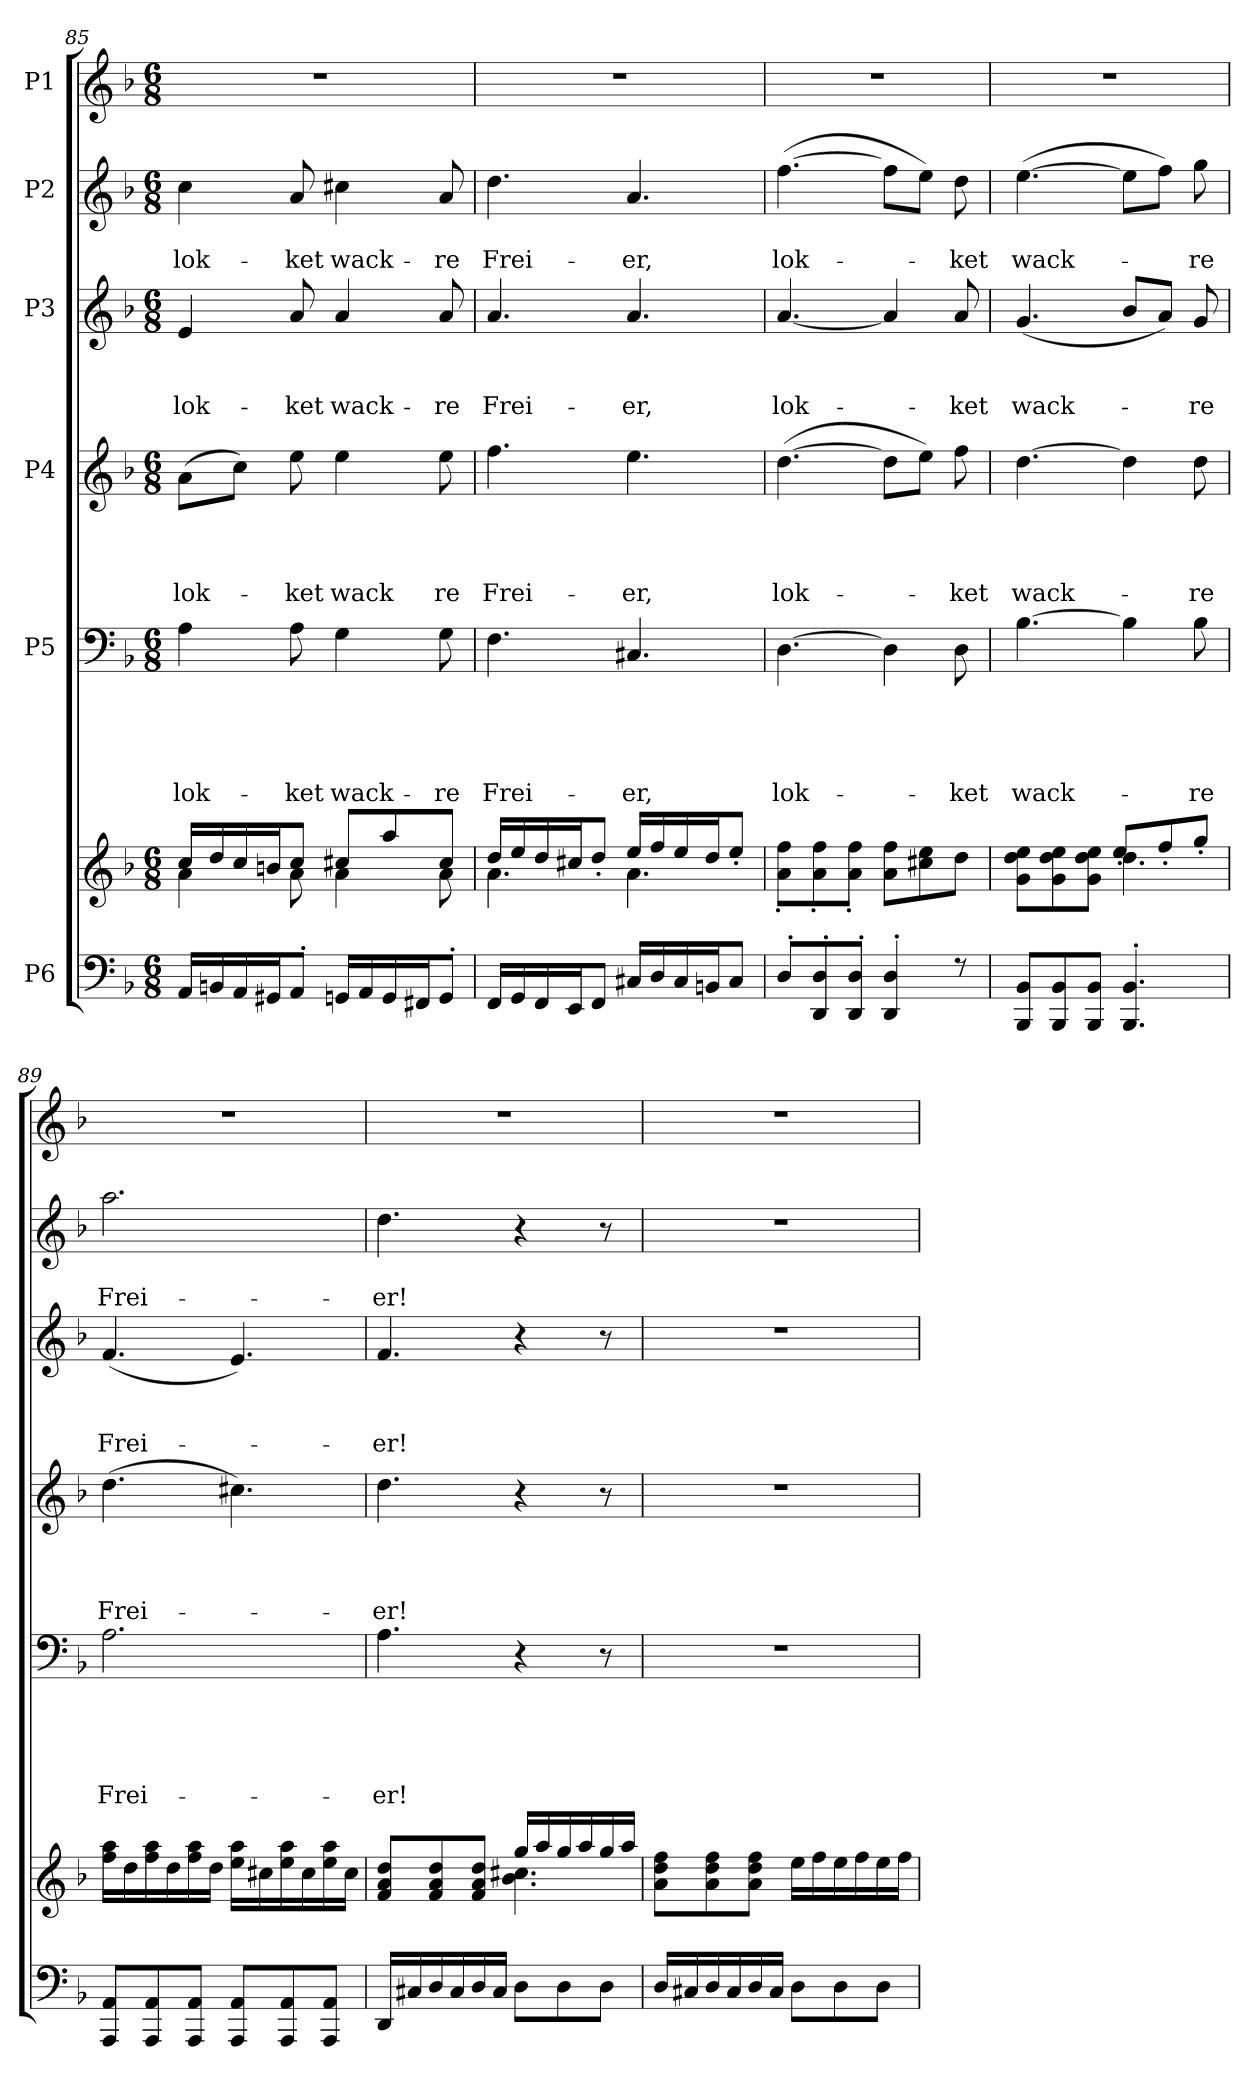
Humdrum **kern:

**kern	**kern	**kern	**text	**text	**text	**text	**text	**kern	**text	**text	**text	**text	**kern	**text	**text	**text	**kern	**text	**text	**kern
*part6	*part6	*part5	*part5	*part5	*part5	*part5	*part5	*part4	*part4	*part4	*part4	*part4	*part3	*part3	*part3	*part3	*part2	*part2	*part2	*part1
*staff7	*staff6	*staff5	*staff5	*staff5	*staff5	*staff5	*staff5	*staff4	*staff4	*staff4	*staff4	*staff4	*staff3	*staff3	*staff3	*staff3	*staff2	*staff2	*staff2	*staff1
*I"P6	*	*I"P5	*	*	*	*	*	*I"P4	*	*	*	*	*I"P3	*	*	*	*I"P2	*	*	*I"P1
*clefF4	*clefG2	*clefF4	*	*	*	*	*	*clefG2	*	*	*	*	*clefG2	*	*	*	*clefG2	*	*	*clefG2
*	*	*	*	*	*	*	*	*ITrd7c12	*	*	*	*	*	*	*	*	*	*	*	*
*k[b-]	*k[b-]	*k[b-]	*	*	*	*	*	*k[b-]	*	*	*	*	*k[b-]	*	*	*	*k[b-]	*	*	*k[b-]
*F:	*F:	*F:	*	*	*	*	*	*F:	*	*	*	*	*F:	*	*	*	*F:	*	*	*F:
*M6/8	*M6/8	*M6/8	*	*	*	*	*	*M6/8	*	*	*	*	*M6/8	*	*	*	*M6/8	*	*	*M6/8
=85	=85	=85	=85	=85	=85	=85	=85	=85	=85	=85	=85	=85	=85	=85	=85	=85	=85	=85	=85	=85
*^	*^	*	*	*	*	*	*	*	*	*	*	*	*	*	*	*	*	*	*	*
!	!	!	!	!	!	!	!	!	!LO:LY:b	!	!	!	!	!LO:LY:b	!	!	!	!LO:LY:b	!	!	!LO:LY:b	!LO:N:vis=1
16AA/LL	2.ryy	4a\	16cc/LL	4A\	.	.	.	.	lok-	(>8A\L	.	.	.	lok-	4e/	.	.	lok-	4cc\	.	lok-	2.r
16BBn/	.	.	16dd/	.	.	.	.	.	.	.	.	.	.	.	.	.	.	.	.	.	.	.
16AA/	.	.	16cc/	.	.	.	.	.	.	8c\J)	.	.	.	.	.	.	.	.	.	.	.	.
16GG#X/J	.	.	16bn/J	.	.	.	.	.	.	.	.	.	.	.	.	.	.	.	.	.	.	.
!	!	!	!	!	!	!	!	!	!LO:LY:b	!	!	!	!	!LO:LY:b	!	!	!	!LO:LY:b	!	!	!LO:LY:b	!
8AA'>/J	.	8a\	8cc'</J	8A\	.	.	.	.	-ket	8e\	.	.	.	-ket	8a/	.	.	-ket	8a/	.	-ket	.
!	!	!	!	!	!	!	!	!	!LO:LY:b	!	!	!	!	!LO:LY:b	!	!	!	!LO:LY:b	!	!	!LO:LY:b	!
16GGn/LL	.	4a\	8cc#X/L	4G\	.	.	.	.	wack-	4e\	.	.	.	wack	4a/	.	.	wack-	4cc#X\	.	wack-	.
16AA/	.	.	.	.	.	.	.	.	.	.	.	.	.	.	.	.	.	.	.	.	.	.
16GG/	.	.	8aa/	.	.	.	.	.	.	.	.	.	.	.	.	.	.	.	.	.	.	.
16FF#X/J	.	.	.	.	.	.	.	.	.	.	.	.	.	.	.	.	.	.	.	.	.	.
!	!	!	!	!	!	!	!	!	!LO:LY:b	!	!	!	!	!LO:LY:b	!	!	!	!LO:LY:b	!	!	!LO:LY:b	!
8GG'>/J	.	8a\	8cc#/J	8G\	.	.	.	.	-re	8e\	.	.	.	re	8a/	.	.	-re	8a/	.	-re	.
=86	=86	=86	=86	=86	=86	=86	=86	=86	=86	=86	=86	=86	=86	=86	=86	=86	=86	=86	=86	=86	=86	=86
!	!	!	!	!	!	!	!	!	!LO:LY:b	!	!	!	!	!LO:LY:b	!	!	!	!LO:LY:b	!	!	!LO:LY:b	!LO:N:vis=1
16FF/LL	2.ryy	4.a\	16dd/LL	4.F\	.	.	.	.	Frei-	4.f\	.	.	.	Frei-	4.a/	.	.	Frei-	4.dd\	.	Frei-	2.r
16GG/	.	.	16ee/	.	.	.	.	.	.	.	.	.	.	.	.	.	.	.	.	.	.	.
16FF/	.	.	16dd/	.	.	.	.	.	.	.	.	.	.	.	.	.	.	.	.	.	.	.
16EE/J	.	.	16cc#X/J	.	.	.	.	.	.	.	.	.	.	.	.	.	.	.	.	.	.	.
8FF/J	.	.	8dd'>/J	.	.	.	.	.	.	.	.	.	.	.	.	.	.	.	.	.	.	.
!	!	!	!	!	!	!	!	!	!LO:LY:b	!	!	!	!	!LO:LY:b	!	!	!	!LO:LY:b	!	!	!LO:LY:b	!
16C#X/LL	.	4.a\	16ee/LL	4.C#X/	.	.	.	.	-er,	4.e\	.	.	.	-er,	4.a/	.	.	-er,	4.a/	.	-er,	.
16D/	.	.	16ff/	.	.	.	.	.	.	.	.	.	.	.	.	.	.	.	.	.	.	.
16C#/	.	.	16ee/	.	.	.	.	.	.	.	.	.	.	.	.	.	.	.	.	.	.	.
16BBn/J	.	.	16dd/J	.	.	.	.	.	.	.	.	.	.	.	.	.	.	.	.	.	.	.
8C#/J	.	.	8ee'>/J	.	.	.	.	.	.	.	.	.	.	.	.	.	.	.	.	.	.	.
=87	=87	=87	=87	=87	=87	=87	=87	=87	=87	=87	=87	=87	=87	=87	=87	=87	=87	=87	=87	=87	=87	=87
!	!	!	!	!	!	!	!	!	!LO:LY:b	!	!	!	!	!LO:LY:b	!	!	!	!LO:LY:b	!	!	!LO:LY:b	!LO:N:vis=1
8D'>/L	2.ryy	2.ryy	8a\'> 8ff\'>L	[>4.D\	.	.	.	.	lok-	(>[>4.d\	.	.	.	lok-	[<4.a/	.	.	lok-	(>[>4.ff\	.	lok-	2.r
8DD/'> 8D/'>	.	.	8a\'> 8ff\'>	.	.	.	.	.	.	.	.	.	.	.	.	.	.	.	.	.	.	.
8DD/'> 8D/'>J	.	.	8a\'> 8ff\'>J	.	.	.	.	.	.	.	.	.	.	.	.	.	.	.	.	.	.	.
4DD/'> 4D/'>	.	.	8a\ 8ff\L	4D\]	.	.	.	.	.	8d\L]	.	.	.	.	4a/]	.	.	.	8ff\L]	.	.	.
.	.	.	8cc#X\ 8ee\	.	.	.	.	.	.	8e\J)	.	.	.	.	.	.	.	.	8ee\J)	.	.	.
!	!	!	!	!	!	!	!	!	!LO:LY:b	!	!	!	!	!LO:LY:b	!	!	!	!LO:LY:b	!	!	!LO:LY:b	!
8r	.	.	8dd\J	8D\	.	.	.	.	-ket	8f\	.	.	.	-ket	8a/	.	.	-ket	8dd\	.	-ket	.
!!LO:LB:g=z
=88	=88	=88	=88	=88	=88	=88	=88	=88	=88	=88	=88	=88	=88	=88	=88	=88	=88	=88	=88	=88	=88	=88
!	!	!	!	!	!	!	!	!	!LO:LY:b	!	!	!	!	!LO:LY:b	!	!	!	!LO:LY:b	!	!	!LO:LY:b	!LO:N:vis=1
8BBB-/ 8BB-/L	2.ryy	4.ryy	8g\ 8dd\ 8ee\L	[>4.B-\	.	.	.	.	wack-	[>4.d\	.	.	.	wack-	(<4.g/	.	.	wack-	(>[>4.ee\	.	wack-	2.r
8BBB-/ 8BB-/	.	.	8g\ 8dd\ 8ee\	.	.	.	.	.	.	.	.	.	.	.	.	.	.	.	.	.	.	.
8BBB-/ 8BB-/J	.	.	8g\ 8dd\ 8ee\J	.	.	.	.	.	.	.	.	.	.	.	.	.	.	.	.	.	.	.
4.BBB-/'> 4.BB-/'>	.	4.dd\	8ee'>/L	4B-\]	.	.	.	.	.	4d\]	.	.	.	.	8b-/L	.	.	.	8ee\L]	.	.	.
.	.	.	8ff'>/	.	.	.	.	.	.	.	.	.	.	.	8a/J)	.	.	.	8ff\J)	.	.	.
!	!	!	!	!	!	!	!	!	!LO:LY:b	!	!	!	!	!LO:LY:b	!	!	!	!LO:LY:b	!	!	!LO:LY:b	!
.	.	.	8gg'>/J	8B-\	.	.	.	.	-re	8d\	.	.	.	-re	8g/	.	.	-re	8gg\	.	-re	.
=89	=89	=89	=89	=89	=89	=89	=89	=89	=89	=89	=89	=89	=89	=89	=89	=89	=89	=89	=89	=89	=89	=89
!	!	!	!	!	!	!	!	!	!LO:LY:b	!	!	!	!	!LO:LY:b	!	!	!	!LO:LY:b	!	!	!LO:LY:b	!LO:N:vis=1
8AAA/ 8AA/L	2.ryy	2.ryy	16ff\ 16aa\LL	2.A\	.	.	.	.	Frei-	(>4.d\	.	.	.	Frei-	(<4.f/	.	.	Frei-	2.aa\	.	Frei-	2.r
.	.	.	16dd\	.	.	.	.	.	.	.	.	.	.	.	.	.	.	.	.	.	.	.
8AAA/ 8AA/	.	.	16ff\ 16aa\	.	.	.	.	.	.	.	.	.	.	.	.	.	.	.	.	.	.	.
.	.	.	16dd\	.	.	.	.	.	.	.	.	.	.	.	.	.	.	.	.	.	.	.
8AAA/ 8AA/J	.	.	16ff\ 16aa\	.	.	.	.	.	.	.	.	.	.	.	.	.	.	.	.	.	.	.
.	.	.	16dd\JJ	.	.	.	.	.	.	.	.	.	.	.	.	.	.	.	.	.	.	.
8AAA/ 8AA/L	.	.	16ee\ 16aa\LL	.	.	.	.	.	.	4.c#X\)	.	.	.	.	4.e/)	.	.	.	.	.	.	.
.	.	.	16cc#X\	.	.	.	.	.	.	.	.	.	.	.	.	.	.	.	.	.	.	.
8AAA/ 8AA/	.	.	16ee\ 16aa\	.	.	.	.	.	.	.	.	.	.	.	.	.	.	.	.	.	.	.
.	.	.	16cc#\	.	.	.	.	.	.	.	.	.	.	.	.	.	.	.	.	.	.	.
8AAA/ 8AA/J	.	.	16ee\ 16aa\	.	.	.	.	.	.	.	.	.	.	.	.	.	.	.	.	.	.	.
.	.	.	16cc#\JJ	.	.	.	.	.	.	.	.	.	.	.	.	.	.	.	.	.	.	.
=90	=90	=90	=90	=90	=90	=90	=90	=90	=90	=90	=90	=90	=90	=90	=90	=90	=90	=90	=90	=90	=90	=90
!	!	!	!	!	!	!	!	!	!LO:LY:b	!	!	!	!	!LO:LY:b	!	!	!	!LO:LY:b	!	!	!LO:LY:b	!LO:N:vis=1
16DD/LL	2.ryy	4.ryy	8f/ 8a/ 8dd/L	4.A\	.	.	.	.	-er!	4.d\	.	.	.	-er!	4.f/	.	.	-er!	4.dd\	.	-er!	2.r
16C#X/	.	.	.	.	.	.	.	.	.	.	.	.	.	.	.	.	.	.	.	.	.	.
16D/	.	.	8f/ 8a/ 8dd/	.	.	.	.	.	.	.	.	.	.	.	.	.	.	.	.	.	.	.
16C#/	.	.	.	.	.	.	.	.	.	.	.	.	.	.	.	.	.	.	.	.	.	.
16D/	.	.	8f/ 8a/ 8dd/J	.	.	.	.	.	.	.	.	.	.	.	.	.	.	.	.	.	.	.
16C#/JJ	.	.	.	.	.	.	.	.	.	.	.	.	.	.	.	.	.	.	.	.	.	.
8D\L	.	4.b-\ 4.cc#X\	16gg/LL	4r	.	.	.	.	.	4r	.	.	.	.	4r	.	.	.	4r	.	.	.
.	.	.	16aa/	.	.	.	.	.	.	.	.	.	.	.	.	.	.	.	.	.	.	.
8D\	.	.	16gg/	.	.	.	.	.	.	.	.	.	.	.	.	.	.	.	.	.	.	.
.	.	.	16aa/	.	.	.	.	.	.	.	.	.	.	.	.	.	.	.	.	.	.	.
8D\J	.	.	16gg/	8r	.	.	.	.	.	8r	.	.	.	.	8r	.	.	.	8r	.	.	.
.	.	.	16aa/JJ	.	.	.	.	.	.	.	.	.	.	.	.	.	.	.	.	.	.	.
=91	=91	=91	=91	=91	=91	=91	=91	=91	=91	=91	=91	=91	=91	=91	=91	=91	=91	=91	=91	=91	=91	=91
!	!	!	!	!LO:N:vis=1	!	!	!	!	!	!LO:N:vis=1	!	!	!	!	!LO:N:vis=1	!	!	!	!LO:N:vis=1	!	!	!LO:N:vis=1
16D/LL	2.ryy	2.ryy	8a\ 8dd\ 8ff\L	2.r	.	.	.	.	.	2.r	.	.	.	.	2.r	.	.	.	2.r	.	.	2.r
16C#X/	.	.	.	.	.	.	.	.	.	.	.	.	.	.	.	.	.	.	.	.	.	.
16D/	.	.	8a\ 8dd\ 8ff\	.	.	.	.	.	.	.	.	.	.	.	.	.	.	.	.	.	.	.
16C#/	.	.	.	.	.	.	.	.	.	.	.	.	.	.	.	.	.	.	.	.	.	.
16D/	.	.	8a\ 8dd\ 8ff\J	.	.	.	.	.	.	.	.	.	.	.	.	.	.	.	.	.	.	.
16C#/JJ	.	.	.	.	.	.	.	.	.	.	.	.	.	.	.	.	.	.	.	.	.	.
8D\L	.	.	16ee\LL	.	.	.	.	.	.	.	.	.	.	.	.	.	.	.	.	.	.	.
.	.	.	16ff\	.	.	.	.	.	.	.	.	.	.	.	.	.	.	.	.	.	.	.
8D\	.	.	16ee\	.	.	.	.	.	.	.	.	.	.	.	.	.	.	.	.	.	.	.
.	.	.	16ff\	.	.	.	.	.	.	.	.	.	.	.	.	.	.	.	.	.	.	.
8D\J	.	.	16ee\	.	.	.	.	.	.	.	.	.	.	.	.	.	.	.	.	.	.	.
.	.	.	16ff\JJ	.	.	.	.	.	.	.	.	.	.	.	.	.	.	.	.	.	.	.
*v	*v	*	*	*	*	*	*	*	*	*	*	*	*	*	*	*	*	*	*	*	*	*
*	*v	*v	*	*	*	*	*	*	*	*	*	*	*	*	*	*	*	*	*	*	*
=	=	=	=	=	=	=	=	=	=	=	=	=	=	=	=	=	=	=	=	=
*-	*-	*-	*-	*-	*-	*-	*-	*-	*-	*-	*-	*-	*-	*-	*-	*-	*-	*-	*-	*-
